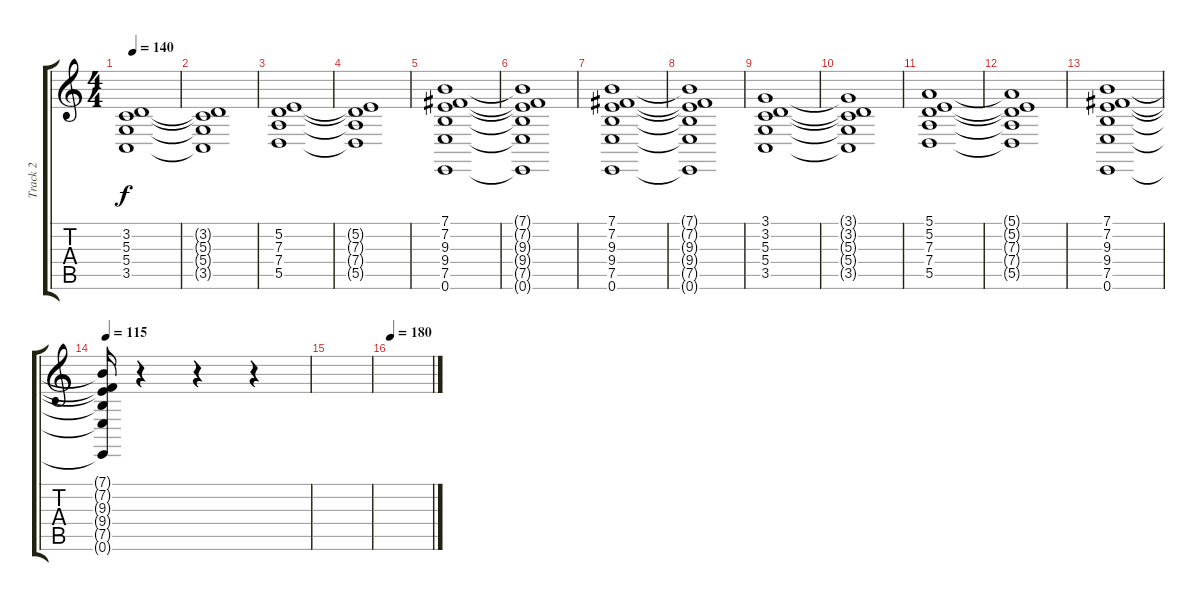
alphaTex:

\track ("Track 2" "Track 2") {instrument choiraahs}
\staff {score tabs}
\tuning (E4 B3 G3 D3 A2 E2) {hide}
\ts (4 4)
\tempo 140
\clef g2
\ks c
(3.2 5.3 5.4 3.5).1{dy f} |
(3.2{t} 5.3{t} 5.4{t} 3.5{t}).1 |
(5.2 7.3 7.4 5.5).1 |
(5.2{t} 7.3{t} 7.4{t} 5.5{t}).1 |
(7.1 7.2 9.3 9.4 7.5 0.6).1 |
(7.1{t} 7.2{t} 9.3{t} 9.4{t} 7.5{t} 0.6{t}).1 |
(7.1 7.2 9.3 9.4 7.5 0.6).1 |
(7.1{t} 7.2{t} 9.3{t} 9.4{t} 7.5{t} 0.6{t}).1 |
(3.1 3.2 5.3 5.4 3.5).1 |
(3.1{t} 3.2{t} 5.3{t} 5.4{t} 3.5{t}).1 |
(5.1 5.2 7.3 7.4 5.5).1 |
(5.1{t} 5.2{t} 7.3{t} 7.4{t} 5.5{t}).1 |
(7.1 7.2 9.3 9.4 7.5 0.6).1 |
\tempo 115
(7.1{t} 7.2{t} 9.3{t} 9.4{t} 7.5{t} 0.6{t}).16 r.4 r.4 r.4 |
|
\tempo 180
